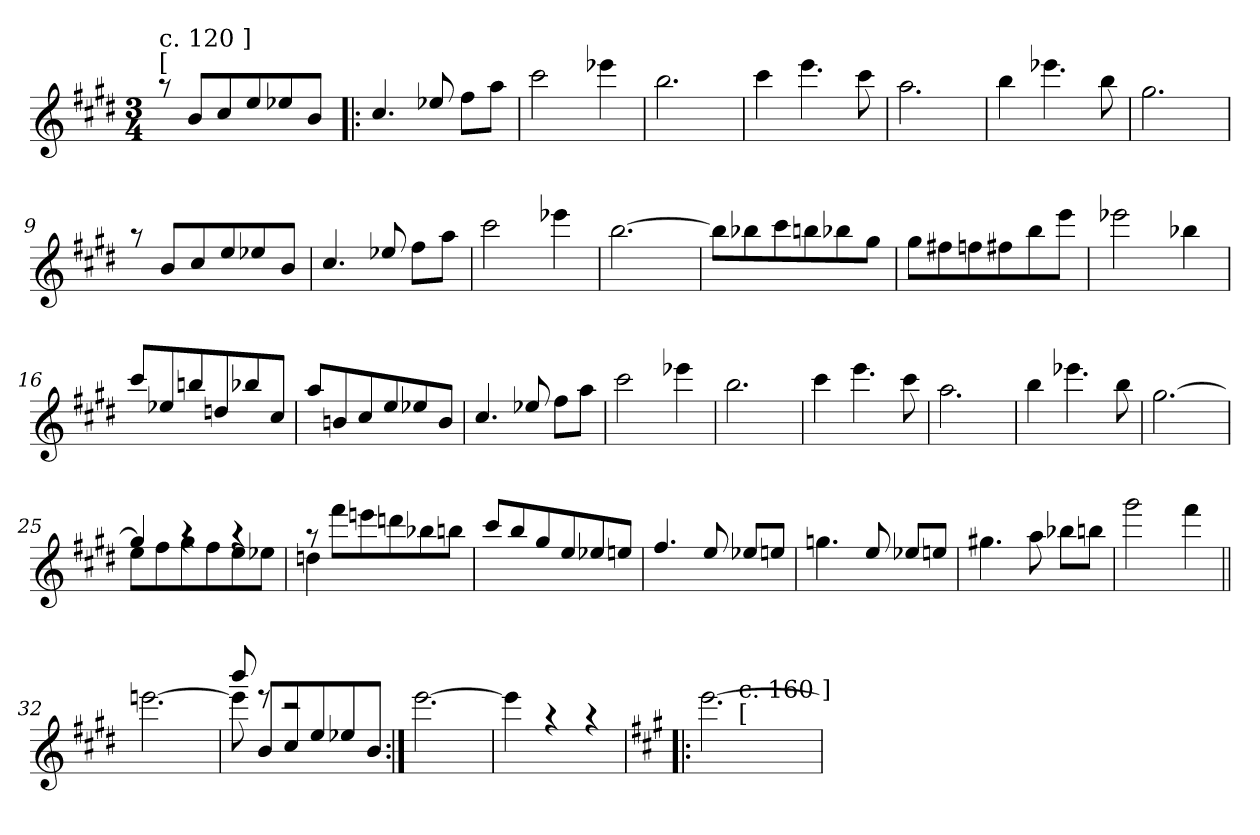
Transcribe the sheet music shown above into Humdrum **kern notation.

**kern
*part1
*staff1
*clefG2
*k[f#c#g#d#]
*E:
*M3/4
=1
*^
!LO:TX:a:t=[	!
!LO:TX:a:t=c. 120 ]	!
8raa	2.ryy
8b/L	.
8cc#/	.
8ee/	.
8ee-X/	.
8b/J	.
=2!|:	=2!|:
4.cc#/	2.ryy
8ee-X/	.
8ff#\L	.
8aa\J	.
=3	=3
2ccc#\	2.ryy
4eee-X\	.
=4	=4
2.bb\	2.ryy
!!LO:LB:g=z	!!
=5	=5
4ccc#\	2.ryy
4.eee\	.
8ccc#\	.
=6	=6
2.aa\	2.ryy
=7	=7
4bb\	2.ryy
4.eee-X\	.
8bb\	.
=8	=8
2.gg#\	2.ryy
=9	=9
8raa	2.ryy
8b/L	.
8cc#/	.
8ee/	.
8ee-X/	.
8b/J	.
!!LO:LB:g=z	!!
=10	=10
4.cc#/	2.ryy
8ee-X/	.
8ff#\L	.
8aa\J	.
=11	=11
2ccc#\	2.ryy
4eee-X\	.
=12	=12
[<2.bb\	2.ryy
=13	=13
8bb\L]	2.ryy
8bb-X\	.
8ccc#\	.
8bbn\	.
8bb-X\	.
8gg#\J	.
=14	=14
8gg#\L	2.ryy
8ff#X\	.
8ffn\	.
8ff#X\	.
8bb\	.
8eee\J	.
!!LO:LB:g=z	!!
=15	=15
2eee-X\	2.ryy
4bb-X\	.
=16	=16
8ccc#/L	4ryy
8ee-X/	.
8bbn/	4ryy
8ddn/	.
8bb-X/	4ryy
8cc#/J	.
=17	=17
8aa/L	2.ryy
8bn/	.
8cc#/	.
8ee/	.
8ee-X/	.
8b/J	.
=18	=18
4.cc#/	2.ryy
8ee-X/	.
8ff#\L	.
8aa\J	.
!!LO:LB:g=z	!!
=19	=19
2ccc#\	2.ryy
4eee-X\	.
=20	=20
2.bb\	2.ryy
=21	=21
4ccc#\	2.ryy
4.eee\	.
8ccc#\	.
=22	=22
2.aa\	2.ryy
=23	=23
4bb\	2.ryy
4.eee-X\	.
8bb\	.
!!LO:LB:g=z	!!
=24	=24
[<2.gg#\	2.ryy
=25	=25
*	*^
4gg#/]	8ee!\L	2.ryy
.	8ff#!\	.
4raa	8gg#!\	.
.	8ff#!\	.
4raa	8ee!\	.
.	8ee-X!\J	.
=26	=26	=26
8raa	4ddn!\	2.ryy
8fff#\L	.	.
8eeen\	2ryy	.
8dddn\	.	.
8bb-X\	.	.
8bbn\J	.	.
*	*v	*v
=27	=27
8ccc#/L	2.ryy
8bb/	.
8gg#/	.
8ee/	.
8ee-X/	.
8een/J	.
=28	=28
4.ff#/	2.ryy
8ee/	.
8ee-X/L	.
8een/J	.
!!LO:LB:g=z	!!
=29	=29
4.ggn\	2.ryy
8ee/	.
8ee-X/L	.
8een/J	.
=30	=30
4.gg#X\	2.ryy
8aa\	.
8bb-X\L	.
8bbn\J	.
=31	=31
2ggg#\	2ryy
4fff#\	4ryy
=32||	=32||
[<2.eeen\	2.ryy
=33	=33
*	*^
8eee\]	8ryy	8bbb!/
8b/L	8ryy	8reee
8cc#/	2ryy	2rddd
8ee/	.	.
8ee-X/	.	.
8b/J	.	.
*	*v	*v
!!LO:LB:g=z
=34:|!	=34:|!
[<2.eee\	2.ryy
=35	=35
4eee\]	2.ryy
4raa	.
4raa	.
*v	*v
=36!|:
*k[f#c#g#]
*A:
*^
*	*^
[<2.eee\	2.ryy	8ryy
.	.	32ryy
!	!	!LO:TX:a:t=[
!	!	!LO:TX:a:t=c. 160 ]
.	.	2ryy
.	.	16.ryy
*v	*v	*v
=
*-
